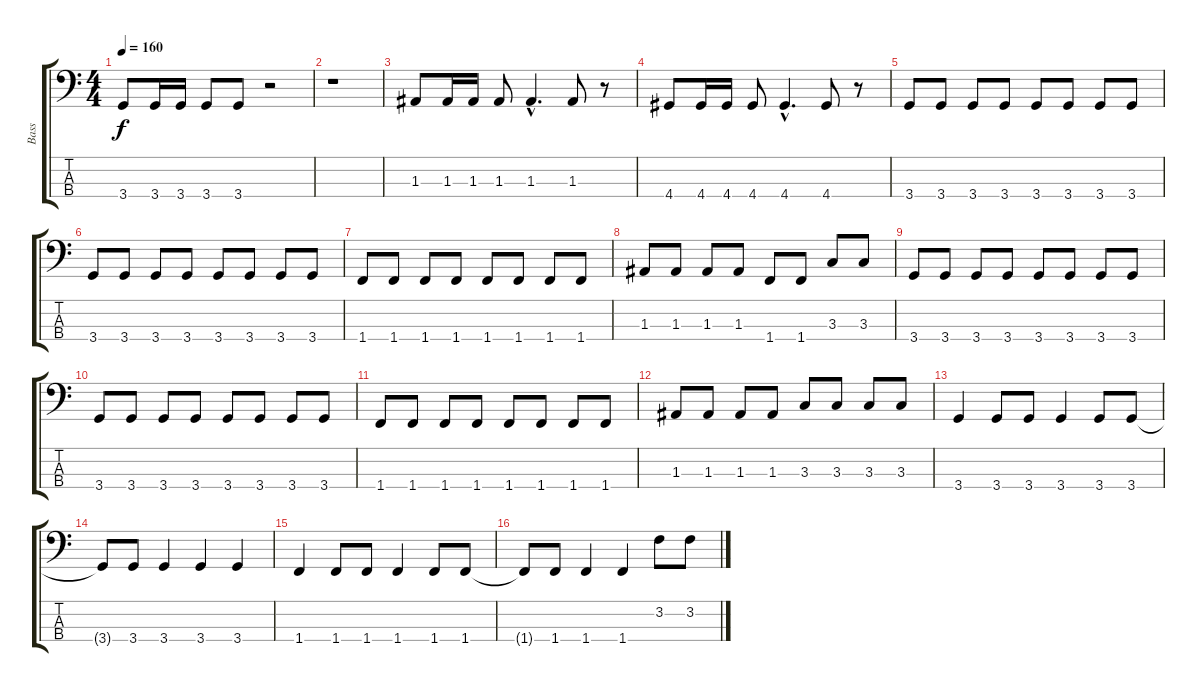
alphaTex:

\track ("Bass" "Bass") {instrument electricbasspick}
\staff {score tabs}
\tuning (G2 D2 A1 E1) {hide}
\ts (4 4)
\tempo 160
\clef f4
\ks c
3.4.8{dy f} 3.4.16 3.4.16 3.4.8 3.4.8 r.2 |
r.1 |
1.3.8 1.3.16 1.3.16 1.3.8 1.3{hac}.4{d} 1.3.8 r.8 |
4.4.8 4.4.16 4.4.16 4.4.8 4.4{hac}.4{d} 4.4.8 r.8 |
3.4.8 3.4.8 3.4.8 3.4.8 3.4.8 3.4.8 3.4.8 3.4.8 |
3.4.8 3.4.8 3.4.8 3.4.8 3.4.8 3.4.8 3.4.8 3.4.8 |
1.4.8 1.4.8 1.4.8 1.4.8 1.4.8 1.4.8 1.4.8 1.4.8 |
1.3.8 1.3.8 1.3.8 1.3.8 1.4.8 1.4.8 3.3.8 3.3.8 |
3.4.8 3.4.8 3.4.8 3.4.8 3.4.8 3.4.8 3.4.8 3.4.8 |
3.4.8 3.4.8 3.4.8 3.4.8 3.4.8 3.4.8 3.4.8 3.4.8 |
1.4.8 1.4.8 1.4.8 1.4.8 1.4.8 1.4.8 1.4.8 1.4.8 |
1.3.8 1.3.8 1.3.8 1.3.8 3.3.8 3.3.8 3.3.8 3.3.8 |
3.4.4 3.4.8 3.4.8 3.4.4 3.4.8 3.4.8 |
3.4{t}.8 3.4.8 3.4.4 3.4.4 3.4.4 |
1.4.4 1.4.8 1.4.8 1.4.4 1.4.8 1.4.8 |
1.4{t}.8 1.4.8 1.4.4 1.4.4 3.2.8 3.2.8
